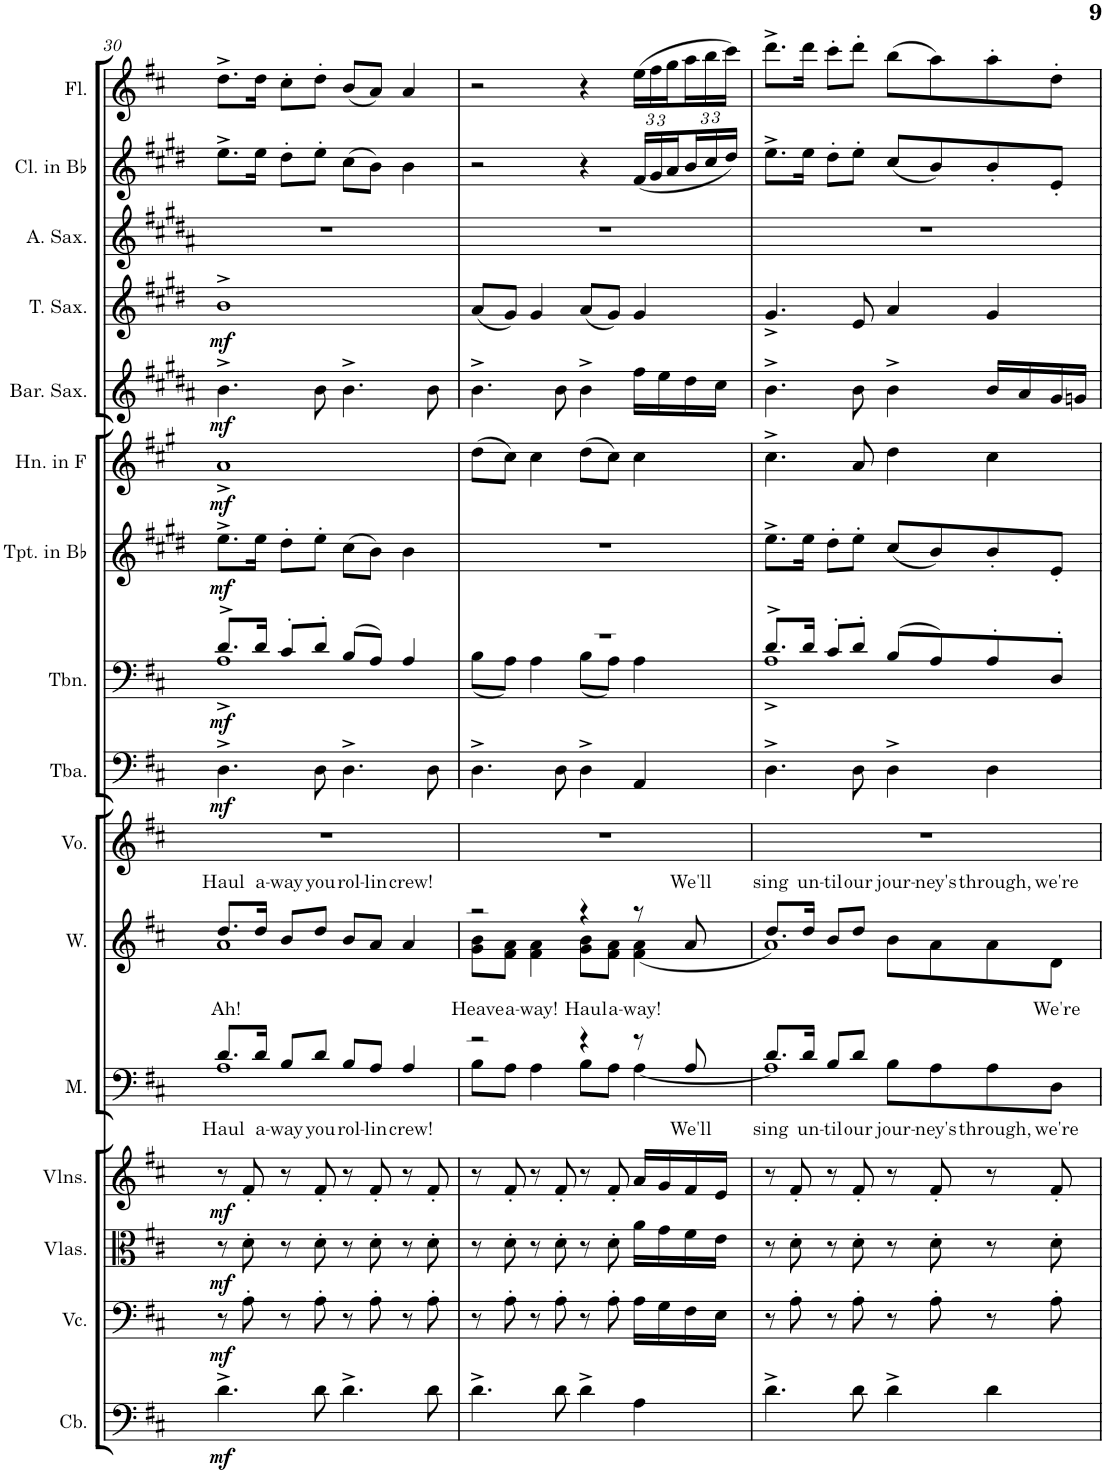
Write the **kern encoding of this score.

**kern	**dynam	**kern	**dynam	**kern	**dynam	**kern	**dynam	**kern	**text	**kern	**text	**kern	**kern	**dynam	**kern	**dynam	**kern	**dynam	**kern	**dynam	**kern	**dynam	**kern	**dynam	**kern	**kern	**kern
*part16	*part16	*part15	*part15	*part14	*part14	*part13	*part13	*part12	*part12	*part11	*part11	*part10	*part9	*part9	*part8	*part8	*part7	*part7	*part6	*part6	*part5	*part5	*part4	*part4	*part3	*part2	*part1
*staff16	*staff16	*staff15	*staff15	*staff14	*staff14	*staff13	*staff13	*staff12	*staff12	*staff11	*staff11	*staff10	*staff9	*staff9	*staff8	*staff8	*staff7	*staff7	*staff6	*staff6	*staff5	*staff5	*staff4	*staff4	*staff3	*staff2	*staff1
*I"Contrabass	*	*I"Violoncello	*	*I"Violas	*	*I"Violins	*	*I"Men	*	*I"Women	*	*I"Voice	*I"Tuba	*	*I"Trombone	*	*I"Trumpet in Bb	*	*I"Horn in F	*	*I"Baritone Saxophone	*	*I"Tenor Saxophone	*	*I"Alto Saxophone	*I"Clarinet in Bb	*I"Flute
*I'Cb.	*	*I'Vc.	*	*I'Vlas.	*	*I'Vlns.	*	*I'M.	*	*I'W.	*	*I'Vo.	*I'Tba.	*	*I'Tbn.	*	*I'Tpt. in Bb	*	*I'Hn. in F	*	*I'Bar. Sax.	*	*I'T. Sax.	*	*I'A. Sax.	*I'Cl. in Bb	*I'Fl.
!!LO:PB:g=z
*clefF4	*	*clefF4	*	*clefC3	*	*clefG2	*	*clefF4	*	*clefG2	*	*clefG2	*clefF4	*	*clefF4	*	*clefG2	*	*clefG2	*	*clefG2	*	*clefG2	*	*clefG2	*clefG2	*clefG2
*Trd7c12	*	*	*	*	*	*	*	*	*	*	*	*	*	*	*	*	*Trd1c2	*	*Trd4c7	*	*Trd12c21	*	*Trd8c14	*	*Trd5c9	*Trd1c2	*
*k[f#c#]	*	*k[f#c#]	*	*k[f#c#]	*	*k[f#c#]	*	*k[f#c#]	*	*k[f#c#]	*	*k[f#c#]	*k[f#c#]	*	*k[f#c#]	*	*k[f#c#g#d#]	*	*k[f#c#g#]	*	*k[f#c#g#d#a#]	*	*k[f#c#g#d#]	*	*k[f#c#g#d#a#]	*k[f#c#g#d#]	*k[f#c#]
*M4/4	*	*M4/4	*	*M4/4	*	*M4/4	*	*M4/4	*	*M4/4	*	*M4/4	*M4/4	*	*M4/4	*	*M4/4	*	*M4/4	*	*M4/4	*	*M4/4	*	*M4/4	*M4/4	*M4/4
=30	=30	=30	=30	=30	=30	=30	=30	=30	=30	=30	=30	=30	=30	=30	=30	=30	=30	=30	=30	=30	=30	=30	=30	=30	=30	=30	=30
!	!	!	!	!	!	!	!	!	!LO:LY:b	!	!	!	!	!	!	!	!	!	!	!	!	!	!	!	!	!	!
*	*	*	*	*	*	*	*	*^	*	*	*	*	*	*	*	*	*	*	*	*	*	*	*	*	*	*	*
!	!LO:DY:b	!	!LO:DY:b	!	!LO:DY:b	!	!LO:DY:b	!	!	!LO:LY:a	!	!LO:LY:a	!	!	!LO:DY:b	!	!LO:DY:b	!	!LO:DY:b	!	!LO:DY:b	!	!LO:DY:b	!	!LO:DY:b	!	!	!
*	*	*	*	*	*	*	*	*	*	*	*^	*	*	*	*	*^	*	*	*	*	*	*	*	*	*	*	*	*
4.d^\	mf	8r	mf	8r	mf	8r	mf	8.d/L	1A	Ah!	8.dd/L	1a	Haul	1r	4.D^\	mf	8.d^/L	1A^	mf	8.ee^\L	mf	1a^	mf	4.b^\	mf	1b^	mf	1r	8.ee^\L	8.dd^\L
.	.	8A'\	.	8d'\	.	8f#'/	.	.	.	.	.	.	.	.	.	.	.	.	.	.	.	.	.	.	.	.	.	.	.	.
!	!	!	!	!	!	!	!	!	!	!LO:LY:b	!	!	!LO:LY:a	!	!	!	!	!	!	!	!	!	!	!	!	!	!	!	!	!
.	.	.	.	.	.	.	.	16d/Jk	.	a-	16dd/Jk	.	a-	.	.	.	16d/Jk	.	.	16ee\Jk	.	.	.	.	.	.	.	.	16ee\Jk	16dd\Jk
!	!	!	!	!	!	!	!	!	!	!LO:LY:b	!	!	!LO:LY:a	!	!	!	!	!	!	!	!	!	!	!	!	!	!	!	!	!
.	.	8r	.	8r	.	8r	.	8B/L	.	-way	8b/L	.	-way	.	.	.	8c#'/L	.	.	8dd#'\L	.	.	.	.	.	.	.	.	8dd#'\L	8cc#'\L
!	!	!	!	!	!	!	!	!	!	!LO:LY:b	!	!	!LO:LY:a	!	!	!	!	!	!	!	!	!	!	!	!	!	!	!	!	!
8d\	.	8A'\	.	8d'\	.	8f#'/	.	8d/J	.	you	8dd/J	.	you	.	8D\	.	8d'/J	.	.	8ee'\J	.	.	.	8b\	.	.	.	.	8ee'\J	8dd'\J
!	!	!	!	!	!	!	!	!	!	!LO:LY:b	!	!	!LO:LY:a	!	!	!	!	!	!	!	!	!	!	!	!	!	!	!	!	!
4.d^\	.	8r	.	8r	.	8r	.	8B/L	.	rol-	8b/L	.	rol-	.	4.D^\	.	(8B/L	.	.	(8cc#\L	.	.	.	4.b^\	.	.	.	.	(8cc#\L	(8b/L
!	!	!	!	!	!	!	!	!	!	!LO:LY:b	!	!	!LO:LY:a	!	!	!	!	!	!	!	!	!	!	!	!	!	!	!	!	!
.	.	8A'\	.	8d'\	.	8f#'/	.	8A/J	.	-lin	8a/J	.	-lin	.	.	.	8A/J)	.	.	8b\J)	.	.	.	.	.	.	.	.	8b\J)	8a/J)
!	!	!	!	!	!	!	!	!	!	!LO:LY:b	!	!	!LO:LY:a	!	!	!	!	!	!	!	!	!	!	!	!	!	!	!	!	!
.	.	8r	.	8r	.	8r	.	4A/	.	crew!	4a/	.	crew!	.	.	.	4A/	.	.	4b\	.	.	.	.	.	.	.	.	4b\	4a/
8d\	.	8A'\	.	8d'\	.	8f#'/	.	.	.	.	.	.	.	.	8D\	.	.	.	.	.	.	.	.	8b\	.	.	.	.	.	.
=31	=31	=31	=31	=31	=31	=31	=31	=31	=31	=31	=31	=31	=31	=31	=31	=31	=31	=31	=31	=31	=31	=31	=31	=31	=31	=31	=31	=31	=31	=31
!	!	!	!	!	!	!	!	!	!	!LO:LY:a	!	!	!	!	!	!	!	!	!	!	!	!	!	!	!	!	!	!	!	!
4.d^\	.	8r	.	8r	.	8r	.	2r	8B\L	Heave	2r	8g\ 8b\L	.	1r	4.D^\	.	1r	(8B\L	.	1r	.	(8dd\L	.	4.b^\	.	(8a/L	.	1r	2r	2r
!	!	!	!	!	!	!	!	!	!	!LO:LY:a	!	!	!	!	!	!	!	!	!	!	!	!	!	!	!	!	!	!	!	!
.	.	8A'\	.	8d'\	.	8f#'/	.	.	8A\J	a-	.	8f#\ 8a\J	.	.	.	.	.	8A\J)	.	.	.	8cc#\J)	.	.	.	8g#/J)	.	.	.	.
!	!	!	!	!	!	!	!	!	!	!LO:LY:a	!	!	!	!	!	!	!	!	!	!	!	!	!	!	!	!	!	!	!	!
.	.	8r	.	8r	.	8r	.	.	4A\	-way!	.	4f#\ 4a\	.	.	.	.	.	4A\	.	.	.	4cc#\	.	.	.	4g#/	.	.	.	.
8d\	.	8A'\	.	8d'\	.	8f#'/	.	.	.	.	.	.	.	.	8D\	.	.	.	.	.	.	.	.	8b\	.	.	.	.	.	.
!	!	!	!	!	!	!	!	!	!	!LO:LY:a	!	!	!	!	!	!	!	!	!	!	!	!	!	!	!	!	!	!	!	!
4d^\	.	8r	.	8r	.	8r	.	4r	8B\L	Haul	4r	8g\ 8b\L	.	.	4D^\	.	.	(8B\L	.	.	.	(8dd\L	.	4b^\	.	(8a/L	.	.	4r	4r
!	!	!	!	!	!	!	!	!	!	!LO:LY:a	!	!	!	!	!	!	!	!	!	!	!	!	!	!	!	!	!	!	!	!
.	.	8A'\	.	8d'\	.	8f#'/	.	.	8A\J	a-	.	8f#\ 8a\J	.	.	.	.	.	8A\J)	.	.	.	8cc#\J)	.	.	.	8g#/J)	.	.	.	.
!	!	!	!	!	!	!	!	!	!	!LO:LY:a	!	!	!	!	!	!	!	!	!	!	!	!	!	!	!	!	!	!	!	!
*	*	*	*	*	*	*	*	*	*	*	*	*	*	*	*	*	*	*	*	*	*	*	*	*	*	*	*	*	*Xbrackettup	*Xbrackettup
4A\	.	16A\LL	.	16a\LL	.	16a/LL	.	8r	[4A\	-way!	8r	(4f#\ 4a\	.	.	4AA/	.	.	4A\	.	.	.	4cc#\	.	16ff#\LL	.	4g#/	.	.	(24f#/LL	(24ee\LL
.	.	.	.	.	.	.	.	.	.	.	.	.	.	.	.	.	.	.	.	.	.	.	.	.	.	.	.	.	24g#/	24ff#\
.	.	16G\	.	16g\	.	16g/	.	.	.	.	.	.	.	.	.	.	.	.	.	.	.	.	.	16ee\	.	.	.	.	.	.
.	.	.	.	.	.	.	.	.	.	.	.	.	.	.	.	.	.	.	.	.	.	.	.	.	.	.	.	.	24a/	24gg\
!	!	!	!	!	!	!	!	!	!	!LO:LY:b	!	!	!LO:LY:a	!	!	!	!	!	!	!	!	!	!	!	!	!	!	!	!	!
.	.	16F#\	.	16f#\	.	16f#/	.	8A/	.	We'll	8a/	.	We'll	.	.	.	.	.	.	.	.	.	.	16dd#\	.	.	.	.	24b/	24aa\
.	.	.	.	.	.	.	.	.	.	.	.	.	.	.	.	.	.	.	.	.	.	.	.	.	.	.	.	.	24cc#/	24bb\
.	.	16E\JJ	.	16e\JJ	.	16e/JJ	.	.	.	.	.	.	.	.	.	.	.	.	.	.	.	.	.	16cc#\JJ	.	.	.	.	.	.
.	.	.	.	.	.	.	.	.	.	.	.	.	.	.	.	.	.	.	.	.	.	.	.	.	.	.	.	.	24dd#/JJ)	24ccc#\JJ)
=32	=32	=32	=32	=32	=32	=32	=32	=32	=32	=32	=32	=32	=32	=32	=32	=32	=32	=32	=32	=32	=32	=32	=32	=32	=32	=32	=32	=32	=32	=32
!	!	!	!	!	!	!	!	!	!	!LO:LY:b	!	!	!LO:LY:a	!	!	!	!	!	!	!	!	!	!	!	!	!	!	!	!	!
4.d^\	.	8r	.	8r	.	8r	.	8.d/L	1A]	sing	8.dd/L	1a)	sing	1r	4.D^\	.	8.d^/L	1A^	.	8.ee^\L	.	4.cc#^\	.	4.b^\	.	4.g#^/	.	1r	8.ee^\L	8.ddd^\L
.	.	8A'\	.	8d'\	.	8f#'/	.	.	.	.	.	.	.	.	.	.	.	.	.	.	.	.	.	.	.	.	.	.	.	.
!	!	!	!	!	!	!	!	!	!	!LO:LY:b	!	!	!LO:LY:a	!	!	!	!	!	!	!	!	!	!	!	!	!	!	!	!	!
.	.	.	.	.	.	.	.	16d/Jk	.	un-	16dd/Jk	.	un-	.	.	.	16d/Jk	.	.	16ee\Jk	.	.	.	.	.	.	.	.	16ee\Jk	16ddd\Jk
!	!	!	!	!	!	!	!	!	!	!LO:LY:b	!	!	!LO:LY:a	!	!	!	!	!	!	!	!	!	!	!	!	!	!	!	!	!
.	.	8r	.	8r	.	8r	.	8B/L	.	-til	8b/L	.	-til	.	.	.	8c#'/L	.	.	8dd#'\L	.	.	.	.	.	.	.	.	8dd#'\L	8ccc#'\L
!	!	!	!	!	!	!	!	!	!	!LO:LY:b	!	!	!LO:LY:a	!	!	!	!	!	!	!	!	!	!	!	!	!	!	!	!	!
8d\	.	8A'\	.	8d'\	.	8f#'/	.	8d/J	.	our	8dd/J	.	our	.	8D\	.	8d'/J	.	.	8ee'\J	.	8a/	.	8b\	.	8e/	.	.	8ee'\J	8ddd'\J
!	!	!	!	!	!	!	!	!	!	!LO:LY:b	!	!	!LO:LY:a	!	!	!	!	!	!	!	!	!	!	!	!	!	!	!	!	!
4d^\	.	8r	.	8r	.	8r	.	8B\L	.	jour-	8b\L	.	jour-	.	4D^\	.	(8B/L	.	.	(8cc#/L	.	4dd\	.	4b^\	.	4a/	.	.	(8cc#/L	(8bb\L
!	!	!	!	!	!	!	!	!	!	!LO:LY:b	!	!	!LO:LY:a	!	!	!	!	!	!	!	!	!	!	!	!	!	!	!	!	!
.	.	8A'\	.	8d'\	.	8f#'/	.	8A\	.	-ney's	8a\	.	-ney's	.	.	.	8A/)	.	.	8b/)	.	.	.	.	.	.	.	.	8b/)	8aa\)
!	!	!	!	!	!	!	!	!	!	!LO:LY:b	!	!	!LO:LY:a	!	!	!	!	!	!	!	!	!	!	!	!	!	!	!	!	!
4d\	.	8r	.	8r	.	8r	.	8A\	.	through,	8a\	.	through,	.	4D\	.	8A'/	.	.	8b'/	.	4cc#\	.	16b/LL	.	4g#/	.	.	8b'/	8aa'\
.	.	.	.	.	.	.	.	.	.	.	.	.	.	.	.	.	.	.	.	.	.	.	.	16a#/	.	.	.	.	.	.
!	!	!	!	!	!	!	!	!	!	!LO:LY:a	!	!	!LO:LY:a	!	!	!	!	!	!	!	!	!	!	!	!	!	!	!	!	!
.	.	8A'\	.	8d'\	.	8f#'/	.	8D\J	.	We're	8d\J	.	we're	.	.	.	8D'/J	.	.	8e'/J	.	.	.	16g#/	.	.	.	.	8e'/J	8dd'\J
.	.	.	.	.	.	.	.	.	.	.	.	.	.	.	.	.	.	.	.	.	.	.	.	16gn/JJ	.	.	.	.	.	.
*	*	*	*	*	*	*	*	*v	*v	*	*	*	*	*	*	*	*v	*v	*	*	*	*	*	*	*	*	*	*	*	*
*	*	*	*	*	*	*	*	*	*	*v	*v	*	*	*	*	*	*	*	*	*	*	*	*	*	*	*	*	*
=	=	=	=	=	=	=	=	=	=	=	=	=	=	=	=	=	=	=	=	=	=	=	=	=	=	=	=
*-	*-	*-	*-	*-	*-	*-	*-	*-	*-	*-	*-	*-	*-	*-	*-	*-	*-	*-	*-	*-	*-	*-	*-	*-	*-	*-	*-
